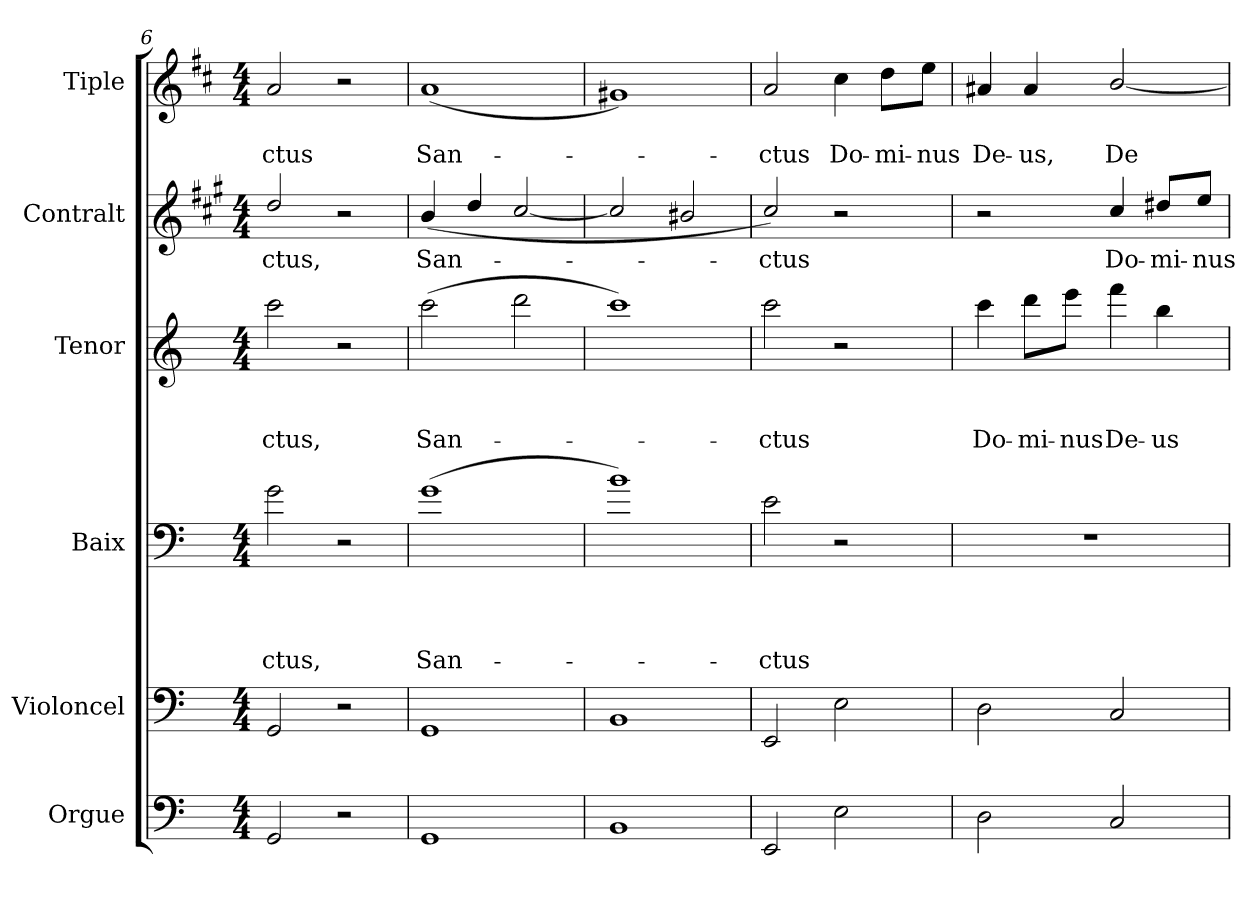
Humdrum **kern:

**kern	**kern	**kern	**text	**text	**text	**text	**kern	**text	**text	**text	**kern	**text	**kern	**text	**text
*part6	*part5	*part4	*part4	*part4	*part4	*part4	*part3	*part3	*part3	*part3	*part2	*part2	*part1	*part1	*part1
*staff6	*staff5	*staff4	*staff4	*staff4	*staff4	*staff4	*staff3	*staff3	*staff3	*staff3	*staff2	*staff2	*staff1	*staff1	*staff1
*I"Orgue	*I"Violoncel	*I"Baix	*	*	*	*	*I"Tenor	*	*	*	*I"Contralt	*	*I"Tiple	*	*
*	*I'Vc	*	*	*	*	*	*	*	*	*	*	*	*	*	*
*clefF4	*clefF4	*clefF4	*	*	*	*	*clefG2	*	*	*	*clefG2	*	*clefG2	*	*
*	*	*ITrd12c21	*	*	*	*	*ITrd8c14	*	*	*	*ITrd5c9	*	*ITrd1c2	*	*
*k[]	*k[]	*k[]	*	*	*	*	*k[]	*	*	*	*k[]	*	*k[]	*	*
*C:	*C:	*C:	*	*	*	*	*C:	*	*	*	*C:	*	*C:	*	*
*M4/4	*M4/4	*M4/4	*	*	*	*	*M4/4	*	*	*	*M4/4	*	*M4/4	*	*
=6	=6	=6	=6	=6	=6	=6	=6	=6	=6	=6	=6	=6	=6	=6	=6
!	!	!	!	!	!	!LO:LY:b	!	!	!	!LO:LY:b	!	!LO:LY:b	!	!	!LO:LY:b
2GG/	2GG/	2G\	.	.	.	-ctus,	2cc\	.	.	-ctus,	2f/	-ctus,	2g/	.	-ctus
2r	2r	2r	.	.	.	.	2r	.	.	.	2r	.	2r	.	.
!!LO:LB:g=z
=7	=7	=7	=7	=7	=7	=7	=7	=7	=7	=7	=7	=7	=7	=7	=7
!	!	!	!	!	!	!LO:LY:b	!	!	!	!LO:LY:b	!	!LO:LY:b	!	!	!LO:LY:b
1GG	1GG	(>1G	.	.	.	San-	(>2cc\	.	.	San-	(>4d/	San-	(>1g	.	San-
.	.	.	.	.	.	.	.	.	.	.	4f/	.	.	.	.
.	.	.	.	.	.	.	2dd\	.	.	.	[<2e/	.	.	.	.
=8	=8	=8	=8	=8	=8	=8	=8	=8	=8	=8	=8	=8	=8	=8	=8
1BB	1BB	1B)	.	.	.	.	1cc)	.	.	.	2e/]	.	1f#X)	.	.
.	.	.	.	.	.	.	.	.	.	.	2d#X/	.	.	.	.
=9	=9	=9	=9	=9	=9	=9	=9	=9	=9	=9	=9	=9	=9	=9	=9
!	!	!	!	!	!	!LO:LY:b	!	!	!	!LO:LY:b	!	!LO:LY:b	!	!	!LO:LY:b
2EE/	2EE/	2E\	.	.	.	-ctus	2cc\	.	.	-ctus	2e/)	-ctus	2g/	.	-ctus
!	!	!	!	!	!	!	!	!	!	!	!	!	!	!	!LO:LY:b
2E\	2E\	2r	.	.	.	.	2r	.	.	.	2r	.	4b\	.	Do-
!	!	!	!	!	!	!	!	!	!	!	!	!	!	!	!LO:LY:b
.	.	.	.	.	.	.	.	.	.	.	.	.	8cc\L	.	-mi-
!	!	!	!	!	!	!	!	!	!	!	!	!	!	!	!LO:LY:b
.	.	.	.	.	.	.	.	.	.	.	.	.	8dd\J	.	-nus
=10	=10	=10	=10	=10	=10	=10	=10	=10	=10	=10	=10	=10	=10	=10	=10
!	!	!	!	!	!	!	!	!	!	!LO:LY:b	!	!	!	!	!LO:LY:b
2D\	2D\	1r	.	.	.	.	4cc\	.	.	Do-	2r	.	4g#X/	.	De-
!	!	!	!	!	!	!	!	!	!	!LO:LY:b	!	!	!	!	!LO:LY:b
.	.	.	.	.	.	.	8dd\L	.	.	-mi-	.	.	4g#/	.	-us,
!	!	!	!	!	!	!	!	!	!	!LO:LY:b	!	!	!	!	!
.	.	.	.	.	.	.	8ee\J	.	.	-nus	.	.	.	.	.
!	!	!	!	!	!	!	!	!	!	!LO:LY:b	!	!LO:LY:b	!	!	!LO:LY:b
2C/	2C/	.	.	.	.	.	4ff\	.	.	De-	4e/	Do-	[<2a/	.	De-
!	!	!	!	!	!	!	!	!	!	!LO:LY:b	!	!LO:LY:b	!	!	!
.	.	.	.	.	.	.	4b\	.	.	-us	8f#X/L	-mi-	.	.	.
!	!	!	!	!	!	!	!	!	!	!	!	!LO:LY:b	!	!	!
.	.	.	.	.	.	.	.	.	.	.	8g/J	-nus	.	.	.
=	=	=	=	=	=	=	=	=	=	=	=	=	=	=	=
*-	*-	*-	*-	*-	*-	*-	*-	*-	*-	*-	*-	*-	*-	*-	*-
